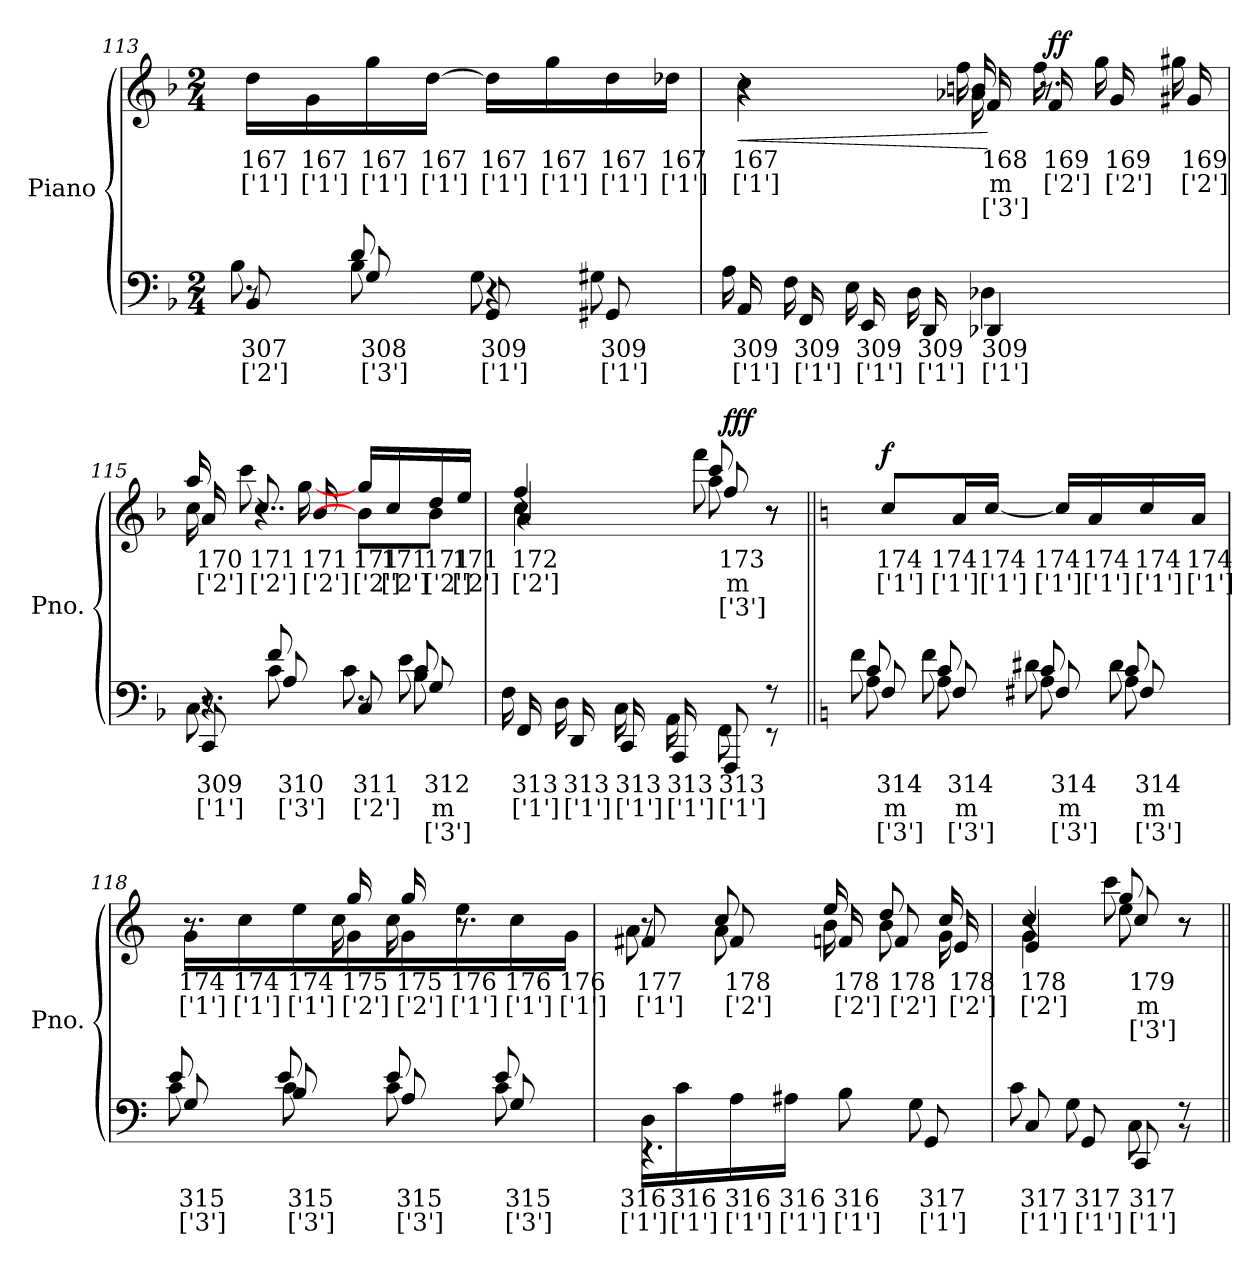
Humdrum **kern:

**kern	**text	**text	**text	**kern	**text	**text	**text	**dynam
*part1	*part1	*part1	*part1	*part1	*part1	*part1	*part1	*part1
*staff2	*staff2	*staff2	*staff2	*staff1	*staff1	*staff1	*staff1	*staff1/2
*I"Piano	*	*	*	*	*	*	*	*
*I'Pno.	*	*	*	*	*	*	*	*
!!LO:LB:g=z
*clefF4	*	*	*	*clefG2	*	*	*	*
*k[b-]	*	*	*	*k[b-]	*	*	*	*
*M2/4	*	*	*	*M2/4	*	*	*	*
=113	=113	=113	=113	=113	=113	=113	=113	=113
*^	*	*	*	*	*	*	*	*
*	*^	*	*	*	*	*	*	*	*
8BB-i	8B-j	8r	307	['2']	.	16ddZ\LL	167	['1']	.	.
.	.	.	.	.	.	16gZ\	167	['1']	.	.
8Gi	8B-j	8dV	308	['3']	.	16ggZ\	167	['1']	.	.
.	.	.	.	.	.	[16ddZ\JJ	167	['1']	.	.
8GGN	8Gi	4r	309	['1']	.	16ddZ\LL]	167	['1']	.	.
.	.	.	.	.	.	16ggZ\	167	['1']	.	.
8GG#XN	8G#Xi	.	309	['1']	.	16ddZ\	167	['1']	.	.
.	.	.	.	.	.	16dd-XZ\JJ	167	['1']	.	.
*v	*v	*v	*	*	*	*	*	*	*	*
=114	=114	=114	=114	=114	=114	=114	=114	=114
*^	*	*	*	*	*	*	*	*
!	!	!	!	!	!	!	!	!	!LO:HP:b
*	*	*	*	*	*^	*	*	*	*
*	*	*	*	*	*	*^	*	*	*	*
*	*	*	*	*	*	*	*^	*	*	*	*
16AAN	16Ai	309	['1']	.	4ccZ\	4r	4r	4r	167	['1']	.	<
16FFN	16Fi	309	['1']	.	.	.	.	.	.	.	.	.
16EEN	16Ei	309	['1']	.	.	.	.	.	.	.	.	.
16DDN	16Di	309	['1']	.	.	.	.	.	.	.	.	.
!	!	!	!	!	!	!	!	!	!	!	!	!LO:DY:n=1:b
4DD-XN	4D-Xi	309	['1']	.	16fl	16a-XZ	16bn!	16ff+	168	m	['3']	[ other-dynamics
!	!	!	!	!	!	!	!	!	!	!	!	!LO:DY:n=2:b
.	.	.	.	.	16fl	16ff!	8.r	8.r	169	['2']	.	ff
.	.	.	.	.	16gl	16gg!	.	.	169	['2']	.	.
.	.	.	.	.	16g#Xl	16gg#X!	.	.	169	['2']	.	.
*v	*v	*	*	*	*	*	*	*	*	*	*	*
*	*	*	*	*v	*v	*v	*v	*	*	*	*
=115	=115	=115	=115	=115	=115	=115	=115	=115
*^	*	*	*	*	*	*	*	*
*^	*^	*	*	*	*^	*	*	*	*
*	*	*	*	*	*	*	*	*^	*	*	*	*
8CCN	8Ci	8r	4.r	309	['1']	.	16al	16ccZ	16aa!	170	['2']	.	.
.	.	.	.	.	.	.	8ccl	8ccc!	4..r	171	['2']	.	.
8Ai	8cj	8fV	.	310	['3']	.	.	.	.	.	.	.	.
.	.	.	.	.	.	.	16b-l	16gg!	.	171	['2']	.	.
8Ci	8cj	8r	.	311	['2']	.	8b-l\L]	16gg!/LL]	.	171	['2']	.	.
.	.	.	.	.	.	.	.	16cc!/	.	171	['2']	.	.
8GN	8B-i	8cj	8eV	312	m	['3']	8b-l\J	16dd!/	.	171	['2']	.	.
.	.	.	.	.	.	.	.	16ee!/JJ	.	171	['2']	.	.
*v	*v	*v	*v	*	*	*	*	*	*	*	*	*	*
*	*	*	*	*v	*v	*v	*	*	*	*
=116	=116	=116	=116	=116	=116	=116	=116	=116
*^	*	*	*	*	*	*	*	*
*	*	*	*	*	*^	*	*	*	*
*	*	*	*	*	*	*^	*	*	*	*
*	*	*	*	*	*	*	*^	*	*	*	*
16FFN	16Fi	313	['1']	.	4al	4ccZ	4ff!	4r	172	['2']	.	.
16DDN	16Di	313	['1']	.	.	.	.	.	.	.	.	.
16CCN	16Ci	313	['1']	.	.	.	.	.	.	.	.	.
16AAAN	16AAi	313	['1']	.	.	.	.	.	.	.	.	.
!	!	!	!	!	!	!	!	!	!	!	!	!LO:DY:b
8FFFN	8FFi	313	['1']	.	8ffl	8aaZ	8ccc!	8fff+	173	m	['3']	fff
8r	8r	.	.	.	8r	8r	8r	8r	.	.	.	.
*v	*v	*	*	*	*	*	*	*	*	*	*	*
*	*	*	*	*v	*v	*v	*v	*	*	*	*
!!LO:PB:g=z
=117||	=117||	=117||	=117||	=117||	=117||	=117||	=117||	=117||
*k[]	*	*	*	*k[]	*	*	*	*
*^	*	*	*	*	*	*	*	*
*	*^	*	*	*	*	*	*	*	*
*	*	*^	*	*	*	*	*	*	*	*
*	*	*	*	*	*	*	*^	*	*	*	*
*	*	*	*	*	*	*	*	*^	*	*	*	*
*	*	*	*	*	*	*	*	*	*^	*	*	*	*
!	!	!	!	!	!	!	!	!	!	!	!	!	!	!LO:DY:b
*	*	*	*	*	*	*	*v	*v	*v	*v	*	*	*	*
8FN	8Ai	8cj	8fV	314	m	['3']	8ccZ/L	174	['1']	.	f
8FN	8Ai	8cj	8fV	314	m	['3']	16aZ/L	174	['1']	.	.
.	.	.	.	.	.	.	[16ccZ/JJ	174	['1']	.	.
8F#XN	8Ai	8cj	8d#XV	314	m	['3']	16ccZ/LL]	174	['1']	.	.
.	.	.	.	.	.	.	16aZ/	174	['1']	.	.
8F#N	8Ai	8cj	8d#V	314	m	['3']	16ccZ/	174	['1']	.	.
.	.	.	.	.	.	.	16aZ/JJ	174	['1']	.	.
*v	*v	*v	*v	*	*	*	*	*	*	*	*
=118	=118	=118	=118	=118	=118	=118	=118	=118
*^	*	*	*	*	*	*	*	*
*	*^	*	*	*	*	*	*	*	*
*	*	*	*	*	*	*^	*	*	*	*
*	*	*	*	*	*	*	*^	*	*	*	*
8Gi	8cj	8eV	315	['3']	.	16gZ\LL	8.r	8.r	174	['1']	.	.
.	.	.	.	.	.	16ccZ\	.	.	174	['1']	.	.
8Bi	8cj	8eV	315	['3']	.	16eeZ\	.	.	174	['1']	.	.
.	.	.	.	.	.	16gl	16ccZ	16gg!	175	['2']	.	.
8Ai	8cj	8eV	315	['3']	.	16gl	16ccZ	16gg!	175	['2']	.	.
.	.	.	.	.	.	16eeZ\	8.r	8.r	176	['1']	.	.
8Gi	8cj	8eV	315	['3']	.	16ccZ\	.	.	176	['1']	.	.
.	.	.	.	.	.	16gZ\JJ	.	.	176	['1']	.	.
*v	*v	*v	*	*	*	*	*	*	*	*	*	*
=119	=119	=119	=119	=119	=119	=119	=119	=119	=119	=119
*^	*	*	*	*	*	*	*	*	*	*
16Di\LL	4.r	316	['1']	.	8f#Xl	8aZ	8r	177	['1']	.	.
16ci\	.	316	['1']	.	.	.	.	.	.	.	.
16Ai\	.	316	['1']	.	8f#l	8aZ	8cc!	178	['2']	.	.
16A#Xi\JJ	.	316	['1']	.	.	.	.	.	.	.	.
8Bi\L	.	316	['1']	.	16fnl	16bZ	16ee!	178	['2']	.	.
.	.	.	.	.	8fl	8bZ	8dd!	178	['2']	.	.
8GGN	8Gi	317	['1']	.	.	.	.	.	.	.	.
.	.	.	.	.	16el	16gZ	16cc!	178	['2']	.	.
*	*	*	*	*	*v	*v	*v	*	*	*	*
=120	=120	=120	=120	=120	=120	=120	=120	=120	=120
*	*	*	*	*	*^	*	*	*	*
*	*	*	*	*	*	*^	*	*	*	*
*	*	*	*	*	*	*	*^	*	*	*	*
8CN	8ci	317	['1']	.	4el	4gZ	4cc!	4r	178	['2']	.	.
8GGN	8Gi	317	['1']	.	.	.	.	.	.	.	.	.
8CCN	8Ci	317	['1']	.	8ccl	8eeZ	8gg!	8ccc+	179	m	['3']	.
8r	8r	.	.	.	8r	8r	8r	8r	.	.	.	.
*v	*v	*	*	*	*	*	*	*	*	*	*	*
*	*	*	*	*v	*v	*v	*v	*	*	*	*
=||	=||	=||	=||	=||	=||	=||	=||	=||
*-	*-	*-	*-	*-	*-	*-	*-	*-
